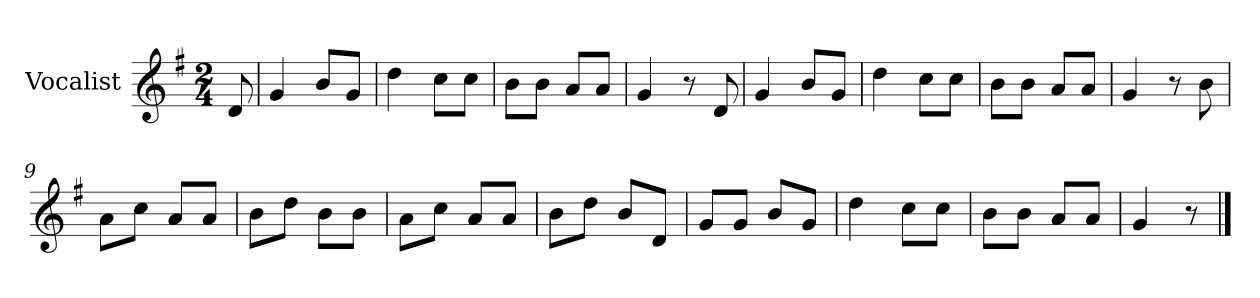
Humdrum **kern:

**kern
*part1
*staff1
*I"Vocalist
*k[f#]
*G:
*M2/4
=
8d
=1
4g
8bL
8gJ
=2
4dd
8ccL
8ccJ
=3
8bL
8bJ
8aL
8aJ
=4
4g
8r
8d
=5
4g
8bL
8gJ
=6
4dd
8ccL
8ccJ
=7
8bL
8bJ
8aL
8aJ
=8
4g
8r
8b
=9
8aL
8ccJ
8aL
8aJ
=10
8bL
8ddJ
8bL
8bJ
=11
8aL
8ccJ
8aL
8aJ
=12
8bL
8ddJ
8bL
8dJ
=13
8gL
8gJ
8bL
8gJ
=14
4dd
8ccL
8ccJ
=15
8bL
8bJ
8aL
8aJ
=16
4g
8r
==
*-
